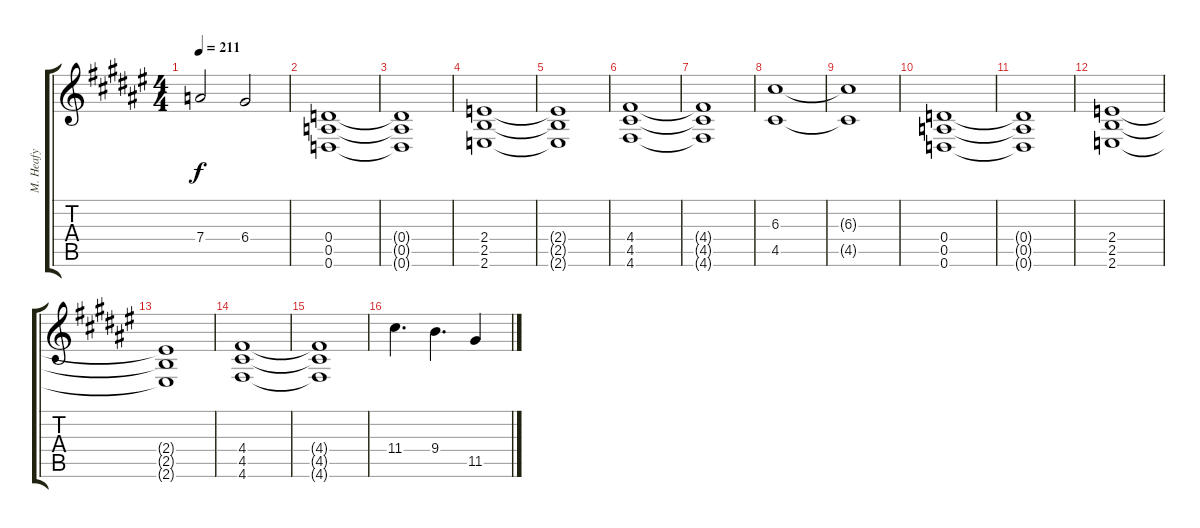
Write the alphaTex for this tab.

\track ("M. Heafy" "M. Heafy") {instrument overdrivenguitar}
\staff {score tabs}
\tuning (E4 B3 G3 D3 A2 D2) {hide}
\ts (4 4)
\tempo 211
\clef g2
\ks d#minor
7.4.2{dy f} 6.4.2 |
(0.4 0.5 0.6).1 |
(0.4{t} 0.5{t} 0.6{t}).1 |
(2.4 2.5 2.6).1 |
(2.4{t} 2.5{t} 2.6{t}).1 |
(4.4 4.5 4.6).1 |
(4.4{t} 4.5{t} 4.6{t}).1 |
(6.3 4.5).1 |
(6.3{t} 4.5{t}).1 |
(0.4 0.5 0.6).1 |
(0.4{t} 0.5{t} 0.6{t}).1 |
(2.4 2.5 2.6).1 |
(2.4{t} 2.5{t} 2.6{t}).1 |
(4.4 4.5 4.6).1 |
(4.4{t} 4.5{t} 4.6{t}).1 |
11.4.4{d} 9.4.4{d} 11.5.4
